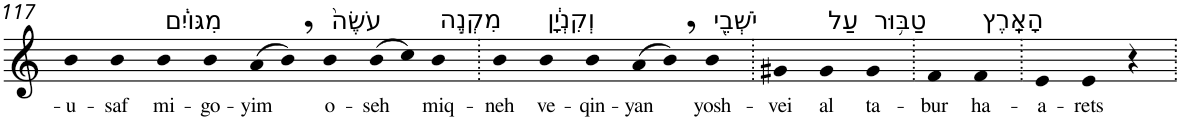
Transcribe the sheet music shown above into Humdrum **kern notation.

**kern	**text
*part1	*part1
*staff1	*staff1
*I"Piano	*
*I'Pno	*
!!LO:PB:g=z
*clefG2	*
*k[]	*
=117	=117
!	!LO:LY:b
4b	-u-
!	!LO:LY:b
4b	-saf
!LO:TX:a:t=מִגּוֹיִ֔ם	!
!	!LO:LY:b
4b	mi-
!	!LO:LY:b
4b	-go-
!	!LO:LY:b
(>8a	-yim
8b,)	.
!LO:TX:a:t=עֹשֶׂה֙	!
!	!LO:LY:b
4b	o-
!	!LO:LY:b
(>8b	-seh
8cc)	.
!LO:TX:a:t=מִקְנֶ֣ה	!
!	!LO:LY:b
4b	miq-
=118.	=118.
!	!LO:LY:b
4b	-neh
!LO:TX:a:t=וְקִנְיָ֔ן	!
!	!LO:LY:b
4b	ve-
!	!LO:LY:b
4b	-qin-
!	!LO:LY:b
(>8a	-yan
8b,)	.
!LO:TX:a:t=יֹשְׁבֵ֖י	!
!	!LO:LY:b
4b	yosh-
=119.	=119.
!	!LO:LY:b
4g#X	-vei
!LO:TX:a:t=עַל	!
!	!LO:LY:b
4g#	al
!LO:TX:a:t=טַבּ֥וּר	!
!	!LO:LY:b
4g#	ta-
=120.	=120.
!	!LO:LY:b
4f	-bur
!LO:TX:a:t=הָאָֽרֶץ	!
!	!LO:LY:b
4f	ha-
=121.	=121.
!	!LO:LY:b
4e	-a-
!	!LO:LY:b
4e	-rets
4r	.
=.	=.
*-	*-
